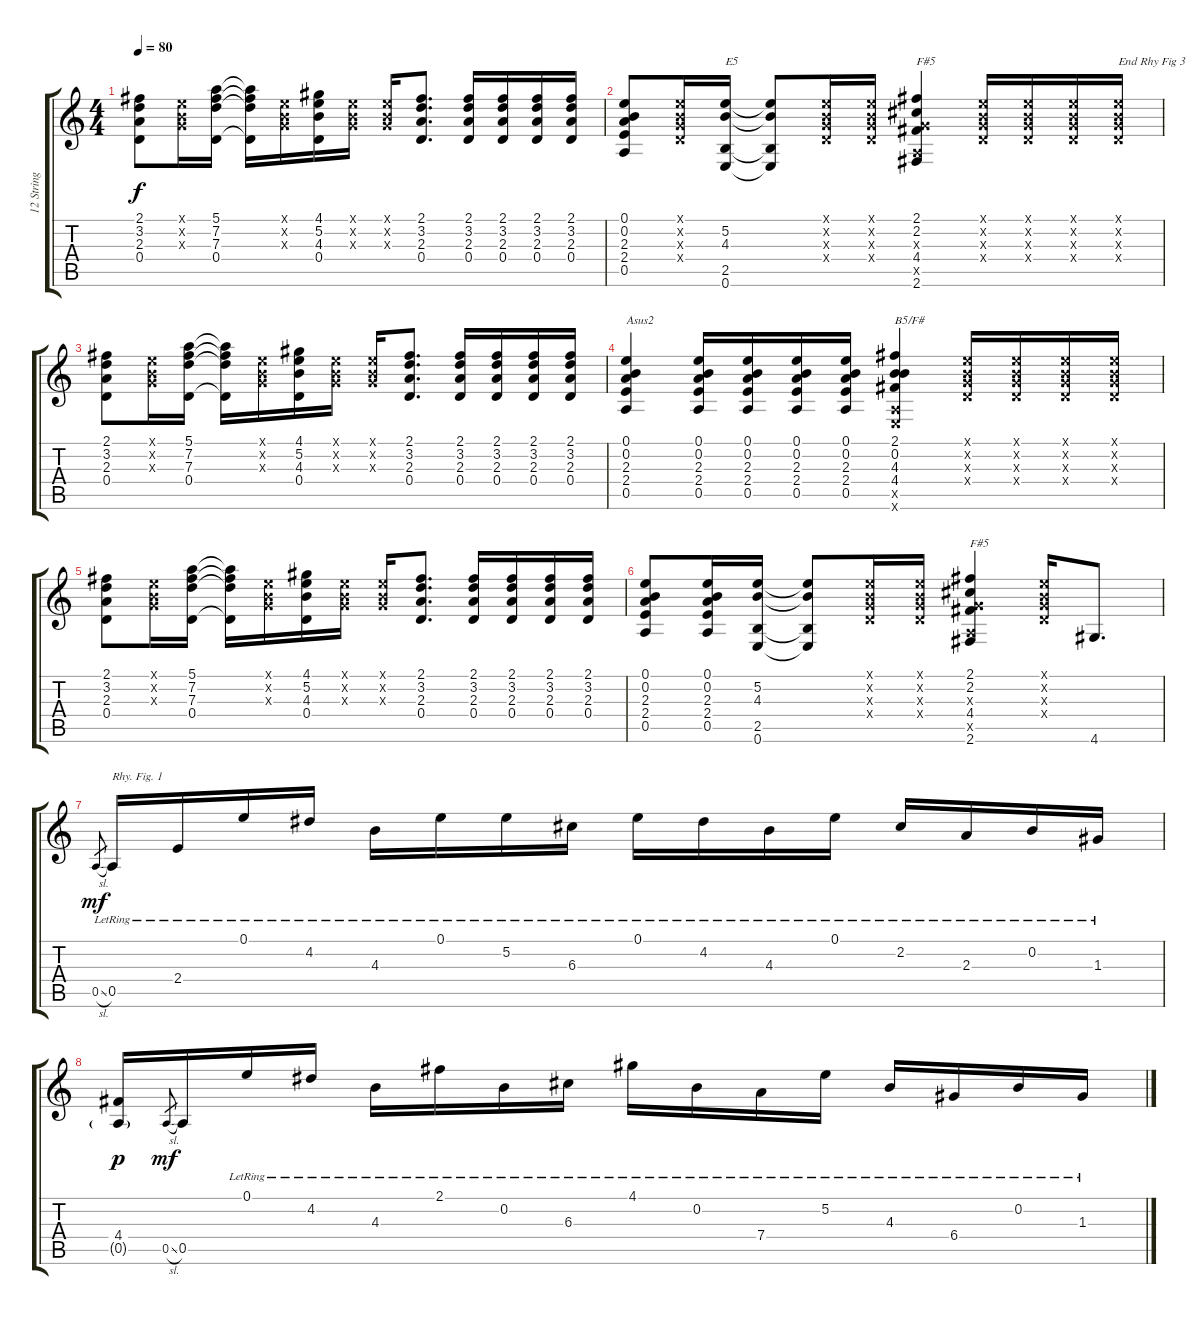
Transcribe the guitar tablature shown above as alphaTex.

\track ("12 String" "12 String") {instrument acousticguitarsteel}
\staff {score tabs}
\tuning (E4 B3 G3 D3 A2 E2) {hide}
\ts (4 4)
\tempo 80
\clef g2
\ks c
(2.1 3.2 2.3 0.4).8{dy f} (0.1{x} 0.2{x} 0.3{x}).16 (5.1 7.2 7.3 0.4).16 (5.1{t} 7.2{t} 7.3{t} 0.4{t}).16 (0.1{x} 0.2{x} 0.3{x}).16 (4.1 5.2 4.3 0.4).16 (0.1{x} 0.2{x} 0.3{x}).16 (0.1{x} 0.2{x} 0.3{x}).16 (2.1 3.2 2.3 0.4).8{d} (2.1 3.2 2.3 0.4).16 (2.1 3.2 2.3 0.4).16 (2.1 3.2 2.3 0.4).16 (2.1 3.2 2.3 0.4).16 |
(0.1 0.2 2.3 2.4 0.5).8 (0.1{x} 0.2{x} 0.3{x} 0.4{x}).16 (5.2 4.3 2.5 0.6).16{txt "E5"} (5.2{t} 4.3{t} 2.5{t} 0.6{t}).8 (0.1{x} 0.2{x} 0.3{x} 0.4{x}).16 (0.1{x} 0.2{x} 0.3{x} 0.4{x}).16 (2.1 2.2 0.3{x} 4.4 0.5{x} 2.6).4{txt "F#5"} (0.1{x} 0.2{x} 0.3{x} 0.4{x}).16 (0.1{x} 0.2{x} 0.3{x} 0.4{x}).16 (0.1{x} 0.2{x} 0.3{x} 0.4{x}).16 (0.1{x} 0.2{x} 0.3{x} 0.4{x}).16{txt "End Rhy Fig 3"} |
(2.1 3.2 2.3 0.4).8 (0.1{x} 0.2{x} 0.3{x}).16 (5.1 7.2 7.3 0.4).16 (5.1{t} 7.2{t} 7.3{t} 0.4{t}).16 (0.1{x} 0.2{x} 0.3{x}).16 (4.1 5.2 4.3 0.4).16 (0.1{x} 0.2{x} 0.3{x}).16 (0.1{x} 0.2{x} 0.3{x}).16 (2.1 3.2 2.3 0.4).8{d} (2.1 3.2 2.3 0.4).16 (2.1 3.2 2.3 0.4).16 (2.1 3.2 2.3 0.4).16 (2.1 3.2 2.3 0.4).16 |
(0.1 0.2 2.3 2.4 0.5).4{txt "Asus2"} (0.1 0.2 2.3 2.4 0.5).16 (0.1 0.2 2.3 2.4 0.5).16 (0.1 0.2 2.3 2.4 0.5).16 (0.1 0.2 2.3 2.4 0.5).16 (2.1 0.2 4.3 4.4 0.5{x} 0.6{x}).4{txt "B5/F#"} (0.1{x} 0.2{x} 0.3{x} 0.4{x}).16 (0.1{x} 0.2{x} 0.3{x} 0.4{x}).16 (0.1{x} 0.2{x} 0.3{x} 0.4{x}).16 (0.1{x} 0.2{x} 0.3{x} 0.4{x}).16 |
(2.1 3.2 2.3 0.4).8 (0.1{x} 0.2{x} 0.3{x}).16 (5.1 7.2 7.3 0.4).16 (5.1{t} 7.2{t} 7.3{t} 0.4{t}).16 (0.1{x} 0.2{x} 0.3{x}).16 (4.1 5.2 4.3 0.4).16 (0.1{x} 0.2{x} 0.3{x}).16 (0.1{x} 0.2{x} 0.3{x}).16 (2.1 3.2 2.3 0.4).8{d} (2.1 3.2 2.3 0.4).16 (2.1 3.2 2.3 0.4).16 (2.1 3.2 2.3 0.4).16 (2.1 3.2 2.3 0.4).16 |
(0.1 0.2 2.3 2.4 0.5).8 (0.1 0.2 2.3 2.4 0.5).16 (5.2 4.3 2.5 0.6).16 (5.2{t} 4.3{t} 2.5{t} 0.6{t}).8 (0.1{x} 0.2{x} 0.3{x} 0.4{x}).16 (0.1{x} 0.2{x} 0.3{x} 0.4{x}).16 (2.1 2.2 0.3{x} 4.4 0.5{x} 2.6).4{txt "F#5"} (0.1{x} 0.2{x} 0.3{x} 0.4{x}).16 4.6.8{d} |
0.5{sl}.8{gr dy mf} 0.5{lr}.16{txt "Rhy. Fig. 1"} 2.4{lr}.16 0.1{lr}.16 4.2{lr}.16 4.3{lr}.16 0.1{lr}.16 5.2{lr}.16 6.3{lr}.16 0.1{lr}.16 4.2{lr}.16 4.3{lr}.16 0.1{lr}.16 2.2{lr}.16 2.3{lr}.16 0.2{lr}.16 1.3{lr}.16 |
(4.4 0.5{g}).16{dy p} 0.5{sl}.8{gr dy mf} 0.5.16 0.1{lr}.16 4.2{lr}.16 4.3{lr}.16 2.1{lr}.16 0.2{lr}.16 6.3{lr}.16 4.1{lr}.16 0.2{lr}.16 7.4{lr}.16 5.2{lr}.16 4.3{lr}.16 6.4{lr}.16 0.2{lr}.16 1.3{lr}.16
